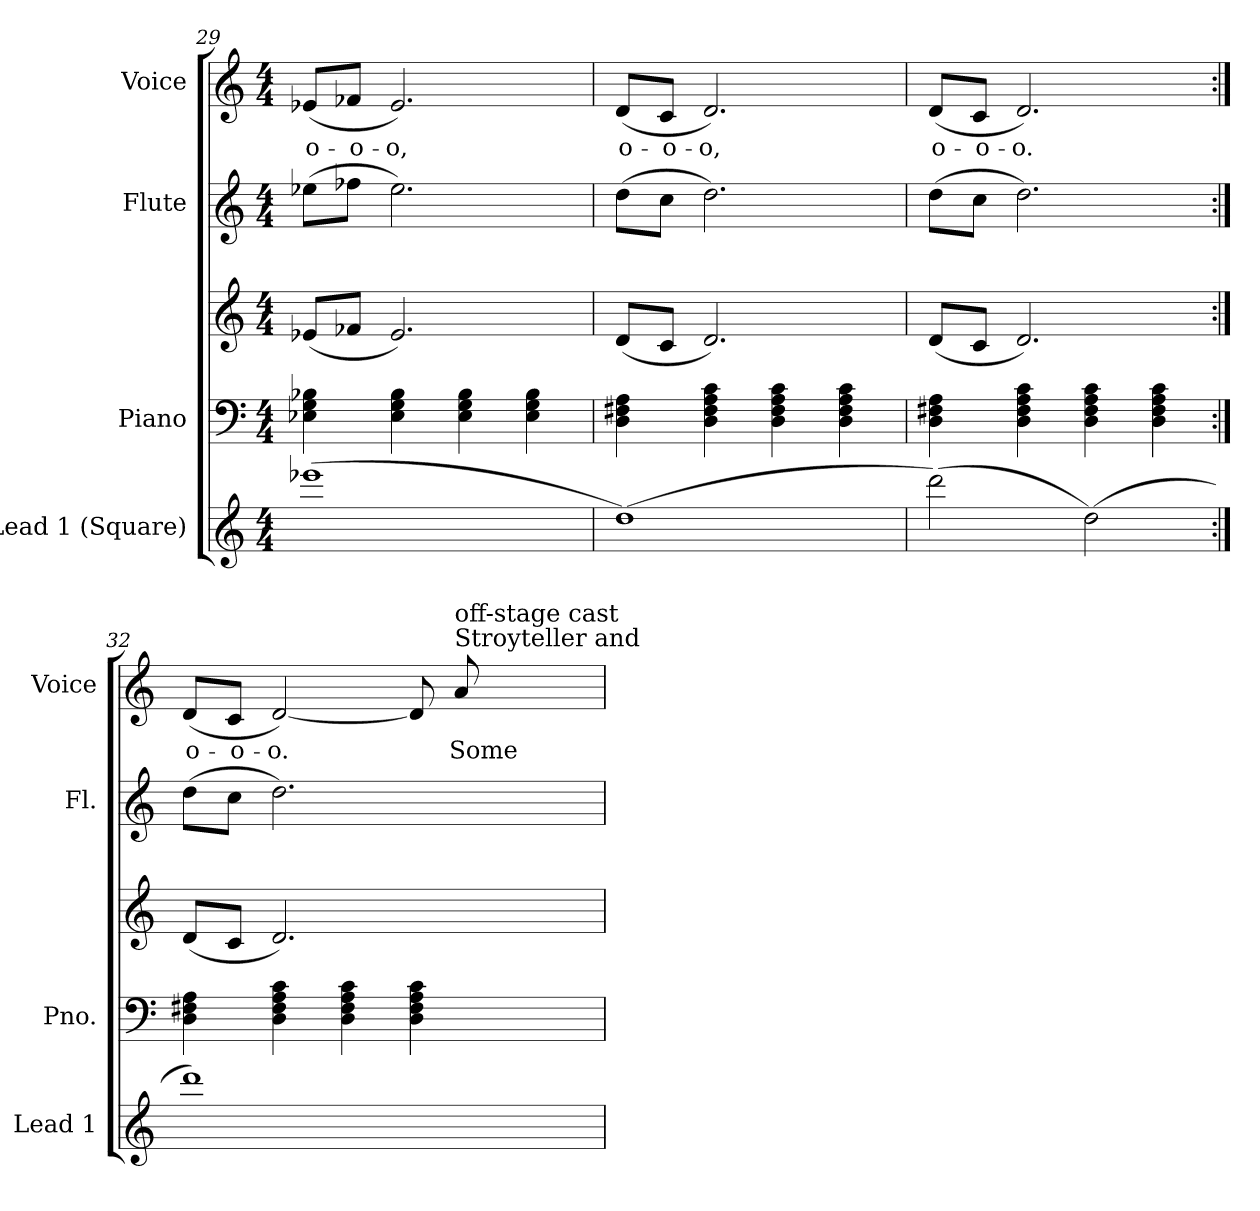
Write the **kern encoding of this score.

**kern	**kern	**kern	**kern	**kern	**text
*part4	*part3	*part3	*part2	*part1	*part1
*staff5	*staff4	*staff3	*staff2	*staff1	*staff1
*I"Lead 1 (Square)	*I"Piano	*	*I"Flute	*I"Voice	*
*I'Lead 1	*I'Pno.	*	*I'Fl.	*I'Voice	*
*clefG2	*clefF4	*clefG2	*clefG2	*clefG2	*
*k[]	*k[]	*k[]	*k[]	*k[]	*
*C:	*C:	*C:	*C:	*C:	*
*M4/4	*M4/4	*M4/4	*M4/4	*M4/4	*
=29	=29	=29	=29	=29	=29
!	!	!	!	!	!LO:LY:b:color=#000000
(1eee-Xi	4E-Xi\ 4Gi 4B-Xi	(8e-Xi/L	(8ee-Xi\L	(8e-Xi/L	o-
!	!	!	!	!	!LO:LY:b:color=#000000
.	.	8f-Xi/J	8ff-Xi\J	8f-Xi/J	-o-
!	!	!	!	!	!LO:LY:b:color=#000000
.	4E-i\ 4Gi 4B-i	2.e-i/)	2.ee-i\)	2.e-i/)	-o,
.	4E-i\ 4Gi 4B-i	.	.	.	.
.	4E-i\ 4Gi 4B-i	.	.	.	.
=30	=30	=30	=30	=30	=30
!	!	!	!	!	!LO:LY:b:color=#000000
(1ddi)	4Di\ 4F#Xi 4Ai	(8di/L	(8ddi\L	(8di/L	o-
!	!	!	!	!	!LO:LY:b:color=#000000
.	.	8ci/J	8cci\J	8ci/J	-o-
!	!	!	!	!	!LO:LY:b:color=#000000
.	4Di\ 4F#i 4Ai 4ci	2.di/)	2.ddi\)	2.di/)	-o,
.	4Di\ 4F#i 4Ai 4ci	.	.	.	.
.	4Di\ 4F#i 4Ai 4ci	.	.	.	.
!!LO:PB:g=z
=31	=31	=31	=31	=31	=31
!	!	!	!	!	!LO:LY:b:color=#000000
(2dddi\)	4Di\ 4F#Xi 4Ai	(8di/L	(8ddi\L	(8di/L	o-
!	!	!	!	!	!LO:LY:b:color=#000000
.	.	8ci/J	8cci\J	8ci/J	-o-
!	!	!	!	!	!LO:LY:b:color=#000000
.	4Di\ 4F#i 4Ai 4ci	2.di/)	2.ddi\)	2.di/)	-o.
(2ddi\)	4Di\ 4F#i 4Ai 4ci	.	.	.	.
.	4Di\ 4F#i 4Ai 4ci	.	.	.	.
=32:|!	=32:|!	=32:|!	=32:|!	=32:|!	=32:|!
!	!	!	!	!	!LO:LY:b:color=#000000
*	*	*	*	*^	*
1dddi)	4Di\ 4F#Xi 4Ai	(8di/L	(8ddi\L	(8di/L	2..ryy	o-
!	!	!	!	!	!	!LO:LY:b:color=#000000
.	.	8ci/J	8cci\J	8ci/J	.	-o-
!	!	!	!	!	!	!LO:LY:b:color=#000000
.	4Di\ 4F#i 4Ai 4ci	2.di/)	2.ddi\)	[2di/)	.	-o.
.	4Di\ 4F#i 4Ai 4ci	.	.	.	.	.
.	4Di\ 4F#i 4Ai 4ci	.	.	8di/]	.	.
!	!	!	!	!LO:TX:a:t=Stroyteller and	!	!
!	!	!	!	!LO:TX:t=off-stage cast	!	!
!	!	!	!	!	!	!LO:LY:b:color=#000000
.	.	.	.	8ryy	8ai/	Some
*	*	*	*	*v	*v	*
=	=	=	=	=	=
*-	*-	*-	*-	*-	*-
